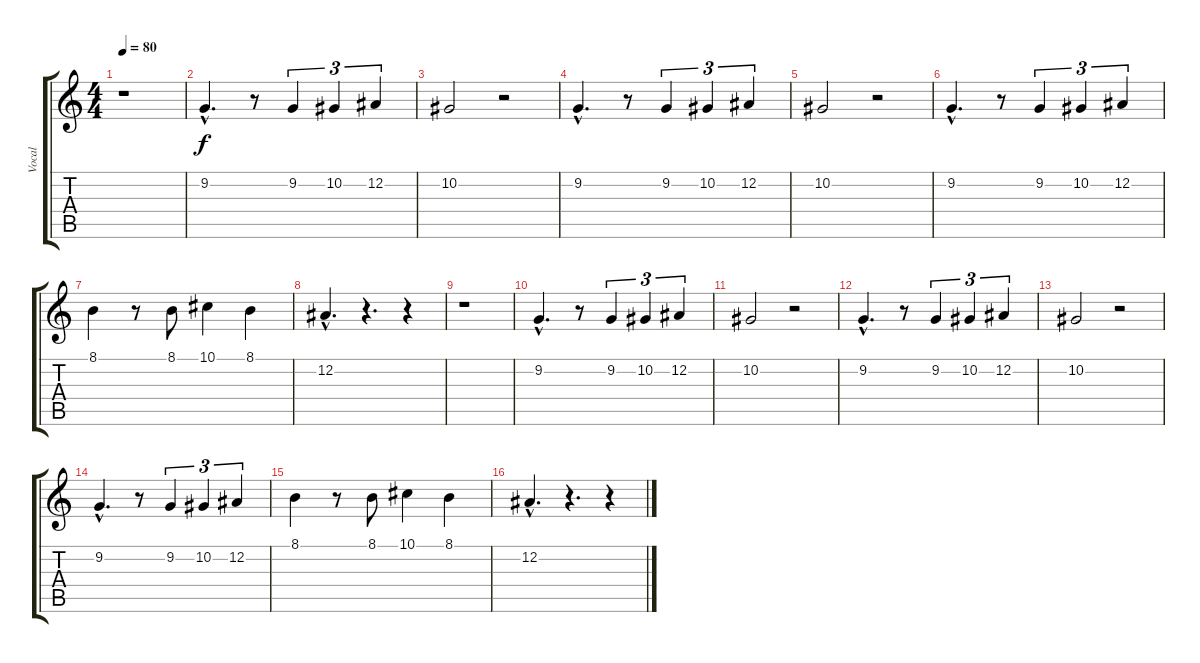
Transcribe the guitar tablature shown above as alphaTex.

\track ("Vocal" "Vocal") {instrument cello}
\staff {score tabs}
\tuning (Eb4 Bb3 Gb3 Db3 Ab2 Eb2) {hide}
\ts (4 4)
\tempo 80
\clef g2
\ks c
r.1{dy f} |
9.2{hac}.4{d} r.8 9.2.4{tu (3 2)} 10.2.4{tu (3 2)} 12.2.4{tu (3 2)} |
10.2.2 r.2 |
9.2{hac}.4{d} r.8 9.2.4{tu (3 2)} 10.2.4{tu (3 2)} 12.2.4{tu (3 2)} |
10.2.2 r.2 |
9.2{hac}.4{d} r.8 9.2.4{tu (3 2)} 10.2.4{tu (3 2)} 12.2.4{tu (3 2)} |
8.1.4 r.8 8.1.8 10.1.4 8.1.4 |
12.2{hac}.4{d} r.4{d} r.4 |
r.1 |
9.2{hac}.4{d} r.8 9.2.4{tu (3 2)} 10.2.4{tu (3 2)} 12.2.4{tu (3 2)} |
10.2.2 r.2 |
9.2{hac}.4{d} r.8 9.2.4{tu (3 2)} 10.2.4{tu (3 2)} 12.2.4{tu (3 2)} |
10.2.2 r.2 |
9.2{hac}.4{d} r.8 9.2.4{tu (3 2)} 10.2.4{tu (3 2)} 12.2.4{tu (3 2)} |
8.1.4 r.8 8.1.8 10.1.4 8.1.4 |
12.2{hac}.4{d} r.4{d} r.4
